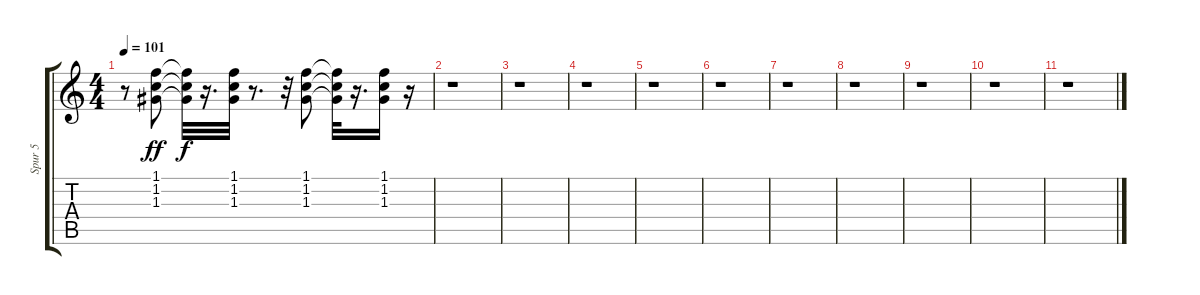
\track ("Spur 5" "Spur 5") {instrument acousticguitarnylon}
\staff {score tabs}
\tuning (E4 B3 G3 D3 A2 E2) {hide}
\ts (4 4)
\tempo 101
\clef g2
\ks c
r.8{dy mf} (1.1 1.2 1.3).8{dy ff} (1.1{t} 1.2{t} 1.3{t}).32{dy f} r.16{d} (1.1 1.2 1.3).32 r.8{d} r.32 (1.1 1.2 1.3).8 (1.1{t} 1.2{t} 1.3{t}).32 r.16{d} (1.1 1.2 1.3).16 r.16 |
r.1 |
r.1 |
r.1 |
r.1 |
r.1 |
r.1 |
r.1 |
r.1 |
r.1 |
r.1
